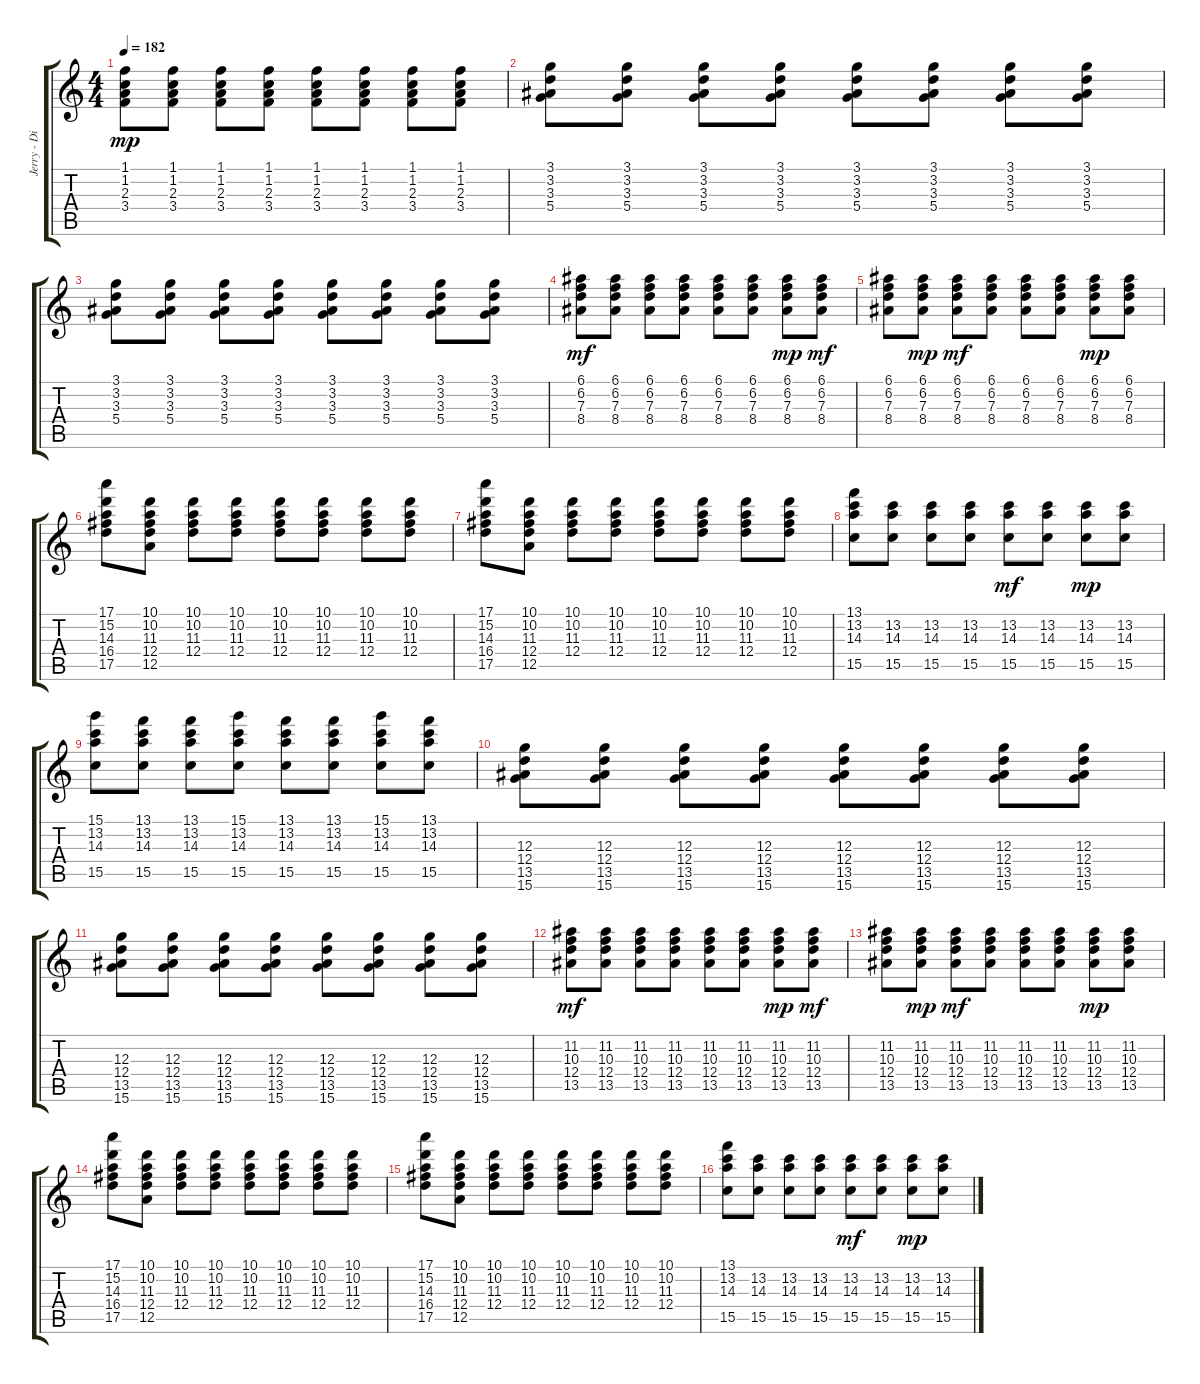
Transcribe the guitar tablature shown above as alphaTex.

\track ("Jerry - Distortion" "Jerry - Di") {instrument distortionguitar}
\staff {score tabs}
\tuning (E4 B3 G3 D3 A2 E2) {hide}
\ts (4 4)
\tempo 182
\clef g2
\ks c
(1.1 1.2 2.3 3.4).8{dy mp} (1.1 1.2 2.3 3.4).8 (1.1 1.2 2.3 3.4).8 (1.1 1.2 2.3 3.4).8 (1.1 1.2 2.3 3.4).8 (1.1 1.2 2.3 3.4).8 (1.1 1.2 2.3 3.4).8 (1.1 1.2 2.3 3.4).8 |
(3.1 3.2 3.3 5.4).8 (3.1 3.2 3.3 5.4).8 (3.1 3.2 3.3 5.4).8 (3.1 3.2 3.3 5.4).8 (3.1 3.2 3.3 5.4).8 (3.1 3.2 3.3 5.4).8 (3.1 3.2 3.3 5.4).8 (3.1 3.2 3.3 5.4).8 |
(3.1 3.2 3.3 5.4).8 (3.1 3.2 3.3 5.4).8 (3.1 3.2 3.3 5.4).8 (3.1 3.2 3.3 5.4).8 (3.1 3.2 3.3 5.4).8 (3.1 3.2 3.3 5.4).8 (3.1 3.2 3.3 5.4).8 (3.1 3.2 3.3 5.4).8 |
(6.1 6.2 7.3 8.4).8{dy mf} (6.1 6.2 7.3 8.4).8 (6.1 6.2 7.3 8.4).8 (6.1 6.2 7.3 8.4).8 (6.1 6.2 7.3 8.4).8 (6.1 6.2 7.3 8.4).8 (6.1 6.2 7.3 8.4).8{dy mp} (6.1 6.2 7.3 8.4).8{dy mf} |
(6.1 6.2 7.3 8.4).8 (6.1 6.2 7.3 8.4).8{dy mp} (6.1 6.2 7.3 8.4).8{dy mf} (6.1 6.2 7.3 8.4).8 (6.1 6.2 7.3 8.4).8 (6.1 6.2 7.3 8.4).8 (6.1 6.2 7.3 8.4).8{dy mp} (6.1 6.2 7.3 8.4).8 |
(17.1 15.2 14.3 16.4 17.5).8 (10.1 10.2 11.3 12.4 12.5).8 (10.1 10.2 11.3 12.4).8 (10.1 10.2 11.3 12.4).8 (10.1 10.2 11.3 12.4).8 (10.1 10.2 11.3 12.4).8 (10.1 10.2 11.3 12.4).8 (10.1 10.2 11.3 12.4).8 |
(17.1 15.2 14.3 16.4 17.5).8 (10.1 10.2 11.3 12.4 12.5).8 (10.1 10.2 11.3 12.4).8 (10.1 10.2 11.3 12.4).8 (10.1 10.2 11.3 12.4).8 (10.1 10.2 11.3 12.4).8 (10.1 10.2 11.3 12.4).8 (10.1 10.2 11.3 12.4).8 |
(13.1 13.2 14.3 15.5).8 (13.2 14.3 15.5).8 (13.2 14.3 15.5).8 (13.2 14.3 15.5).8 (13.2 14.3 15.5).8{dy mf} (13.2 14.3 15.5).8 (13.2 14.3 15.5).8{dy mp} (13.2 14.3 15.5).8 |
(15.1 13.2 14.3 15.5).8 (13.1 13.2 14.3 15.5).8 (13.1 13.2 14.3 15.5).8 (15.1 13.2 14.3 15.5).8 (13.1 13.2 14.3 15.5).8 (13.1 13.2 14.3 15.5).8 (15.1 13.2 14.3 15.5).8 (13.1 13.2 14.3 15.5).8 |
(12.3 12.4 13.5 15.6).8 (12.3 12.4 13.5 15.6).8 (12.3 12.4 13.5 15.6).8 (12.3 12.4 13.5 15.6).8 (12.3 12.4 13.5 15.6).8 (12.3 12.4 13.5 15.6).8 (12.3 12.4 13.5 15.6).8 (12.3 12.4 13.5 15.6).8 |
(12.3 12.4 13.5 15.6).8 (12.3 12.4 13.5 15.6).8 (12.3 12.4 13.5 15.6).8 (12.3 12.4 13.5 15.6).8 (12.3 12.4 13.5 15.6).8 (12.3 12.4 13.5 15.6).8 (12.3 12.4 13.5 15.6).8 (12.3 12.4 13.5 15.6).8 |
(11.2 10.3 12.4 13.5).8{dy mf} (11.2 10.3 12.4 13.5).8 (11.2 10.3 12.4 13.5).8 (11.2 10.3 12.4 13.5).8 (11.2 10.3 12.4 13.5).8 (11.2 10.3 12.4 13.5).8 (11.2 10.3 12.4 13.5).8{dy mp} (11.2 10.3 12.4 13.5).8{dy mf} |
(11.2 10.3 12.4 13.5).8 (11.2 10.3 12.4 13.5).8{dy mp} (11.2 10.3 12.4 13.5).8{dy mf} (11.2 10.3 12.4 13.5).8 (11.2 10.3 12.4 13.5).8 (11.2 10.3 12.4 13.5).8 (11.2 10.3 12.4 13.5).8{dy mp} (11.2 10.3 12.4 13.5).8 |
(17.1 15.2 14.3 16.4 17.5).8 (10.1 10.2 11.3 12.4 12.5).8 (10.1 10.2 11.3 12.4).8 (10.1 10.2 11.3 12.4).8 (10.1 10.2 11.3 12.4).8 (10.1 10.2 11.3 12.4).8 (10.1 10.2 11.3 12.4).8 (10.1 10.2 11.3 12.4).8 |
(17.1 15.2 14.3 16.4 17.5).8 (10.1 10.2 11.3 12.4 12.5).8 (10.1 10.2 11.3 12.4).8 (10.1 10.2 11.3 12.4).8 (10.1 10.2 11.3 12.4).8 (10.1 10.2 11.3 12.4).8 (10.1 10.2 11.3 12.4).8 (10.1 10.2 11.3 12.4).8 |
(13.1 13.2 14.3 15.5).8 (13.2 14.3 15.5).8 (13.2 14.3 15.5).8 (13.2 14.3 15.5).8 (13.2 14.3 15.5).8{dy mf} (13.2 14.3 15.5).8 (13.2 14.3 15.5).8{dy mp} (13.2 14.3 15.5).8
